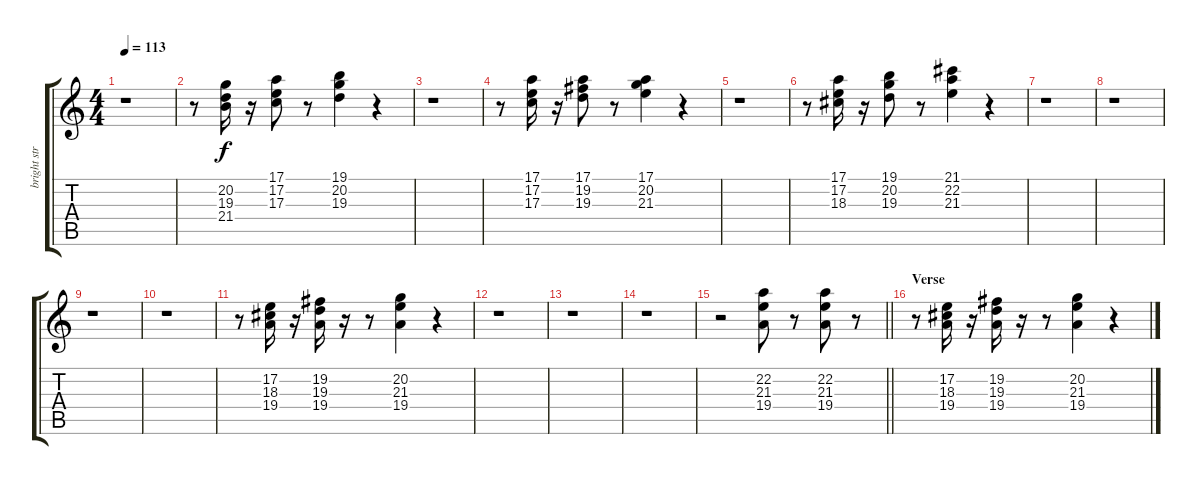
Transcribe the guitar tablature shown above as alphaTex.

\track ("bright strings      " "bright str") {instrument synthbrass1}
\staff {score tabs}
\tuning (E4 B3 G3 D3 A2 E2) {hide}
\ts (4 4)
\tempo 113
\clef g2
\ks c
r.1{dy f} |
r.8 (20.2 19.3 21.4).16 r.16 (17.1 17.2 17.3).8 r.8 (19.1 20.2 19.3).4 r.4 |
r.1 |
r.8 (17.1 17.2 17.3).16 r.16 (17.1 19.2 19.3).8 r.8 (17.1 20.2 21.3).4 r.4 |
r.1 |
r.8 (17.1 17.2 18.3).16 r.16 (19.1 20.2 19.3).8 r.8 (21.1 22.2 21.3).4 r.4 |
r.1 |
r.1 |
r.1 |
r.1 |
r.8 (17.2 18.3 19.4).16 r.16 (19.2 19.3 19.4).16 r.16 r.8 (20.2 21.3 19.4).4 r.4 |
r.1 |
r.1 |
r.1 |
\barLineRight lightlight
r.2 (22.2 21.3 19.4).8 r.8 (22.2 21.3 19.4).8 r.8 |
\section ("" "Verse")
r.8 (17.2 18.3 19.4).16 r.16 (19.2 19.3 19.4).16 r.16 r.8 (20.2 21.3 19.4).4 r.4
